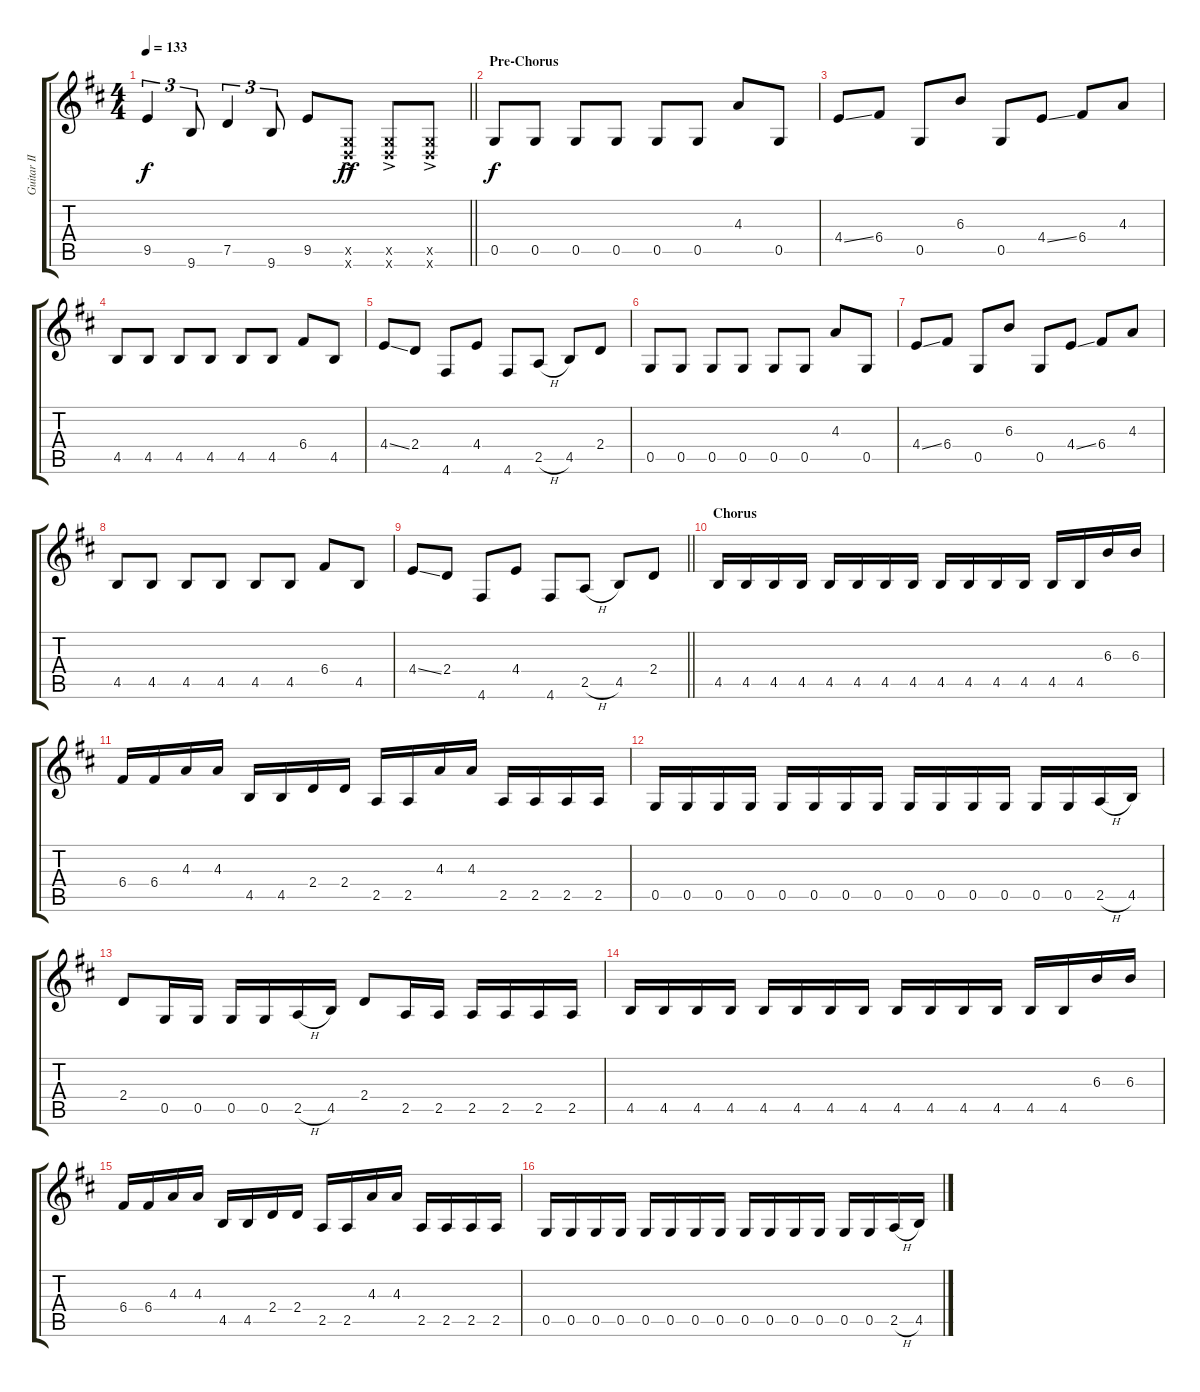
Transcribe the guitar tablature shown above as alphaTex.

\track ("Guitar II" "Guitar II") {instrument distortionguitar}
\staff {score tabs}
\tuning (D4 A3 F3 C3 G2 D2) {hide}
\ts (4 4)
\tempo 133
\clef g2
\barLineRight lightlight
\ks d
9.5.4{tu (3 2) dy f} 9.6.8{tu (3 2)} 7.5.4{tu (3 2)} 9.6.8{tu (3 2)} 9.5.8 (0.5{ac x} 0.6{ac x}).8{dy ff} (0.5{ac x} 0.6{ac x}).8 (0.5{ac x} 0.6{ac x}).8 |
\section ("" "Pre-Chorus")
0.5.8{dy f} 0.5.8 0.5.8 0.5.8 0.5.8 0.5.8 4.3.8 0.5.8 |
4.4{ss}.8 6.4.8 0.5.8 6.3.8 0.5.8 4.4{ss}.8 6.4.8 4.3.8 |
4.5.8 4.5.8 4.5.8 4.5.8 4.5.8 4.5.8 6.4.8 4.5.8 |
4.4{ss}.8 2.4.8 4.6.8 4.4.8 4.6.8 2.5{h}.8 4.5.8 2.4.8 |
0.5.8 0.5.8 0.5.8 0.5.8 0.5.8 0.5.8 4.3.8 0.5.8 |
4.4{ss}.8 6.4.8 0.5.8 6.3.8 0.5.8 4.4{ss}.8 6.4.8 4.3.8 |
4.5.8 4.5.8 4.5.8 4.5.8 4.5.8 4.5.8 6.4.8 4.5.8 |
\barLineRight lightlight
4.4{ss}.8 2.4.8 4.6.8 4.4.8 4.6.8 2.5{h}.8 4.5.8 2.4.8 |
\section ("" "Chorus")
4.5.16 4.5.16 4.5.16 4.5.16 4.5.16 4.5.16 4.5.16 4.5.16 4.5.16 4.5.16 4.5.16 4.5.16 4.5.16 4.5.16 6.3.16 6.3.16 |
6.4.16 6.4.16 4.3.16 4.3.16 4.5.16 4.5.16 2.4.16 2.4.16 2.5.16 2.5.16 4.3.16 4.3.16 2.5.16 2.5.16 2.5.16 2.5.16 |
0.5.16 0.5.16 0.5.16 0.5.16 0.5.16 0.5.16 0.5.16 0.5.16 0.5.16 0.5.16 0.5.16 0.5.16 0.5.16 0.5.16 2.5{h}.16 4.5.16 |
2.4.8 0.5.16 0.5.16 0.5.16 0.5.16 2.5{h}.16 4.5.16 2.4.8 2.5.16 2.5.16 2.5.16 2.5.16 2.5.16 2.5.16 |
4.5.16 4.5.16 4.5.16 4.5.16 4.5.16 4.5.16 4.5.16 4.5.16 4.5.16 4.5.16 4.5.16 4.5.16 4.5.16 4.5.16 6.3.16 6.3.16 |
6.4.16 6.4.16 4.3.16 4.3.16 4.5.16 4.5.16 2.4.16 2.4.16 2.5.16 2.5.16 4.3.16 4.3.16 2.5.16 2.5.16 2.5.16 2.5.16 |
0.5.16 0.5.16 0.5.16 0.5.16 0.5.16 0.5.16 0.5.16 0.5.16 0.5.16 0.5.16 0.5.16 0.5.16 0.5.16 0.5.16 2.5{h}.16 4.5.16
